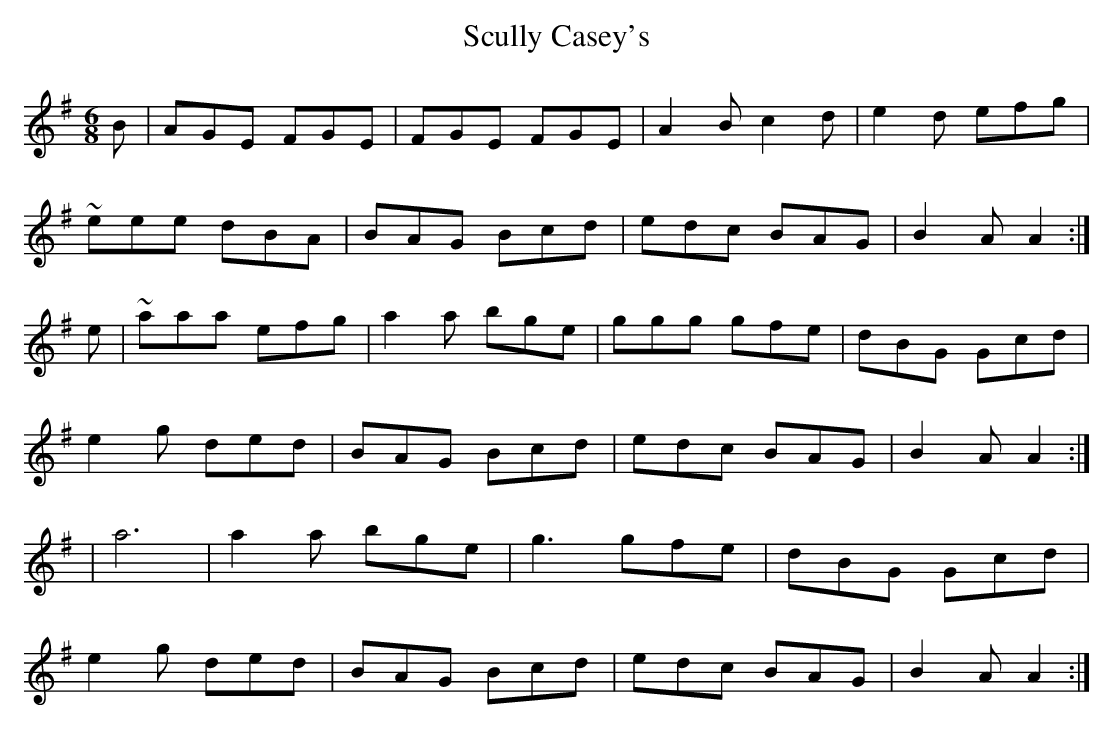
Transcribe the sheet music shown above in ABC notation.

X:1
T:Scully Casey's
M:6/8
L:1/8
K:Ador
B|AGE FGE|FGE FGE|A2B c2d|e2d efg|
~eee dBA|BAG Bcd|edc BAG|B2A A2:|
e|~aaa efg|a2a bge|ggg gfe|dBG Gcd|
e2g ded|BAG Bcd|edc BAG|B2A A2:|
|a6|a2a bge|g3 gfe|dBG Gcd|
e2g ded|BAG Bcd|edc BAG|B2A A2:|
